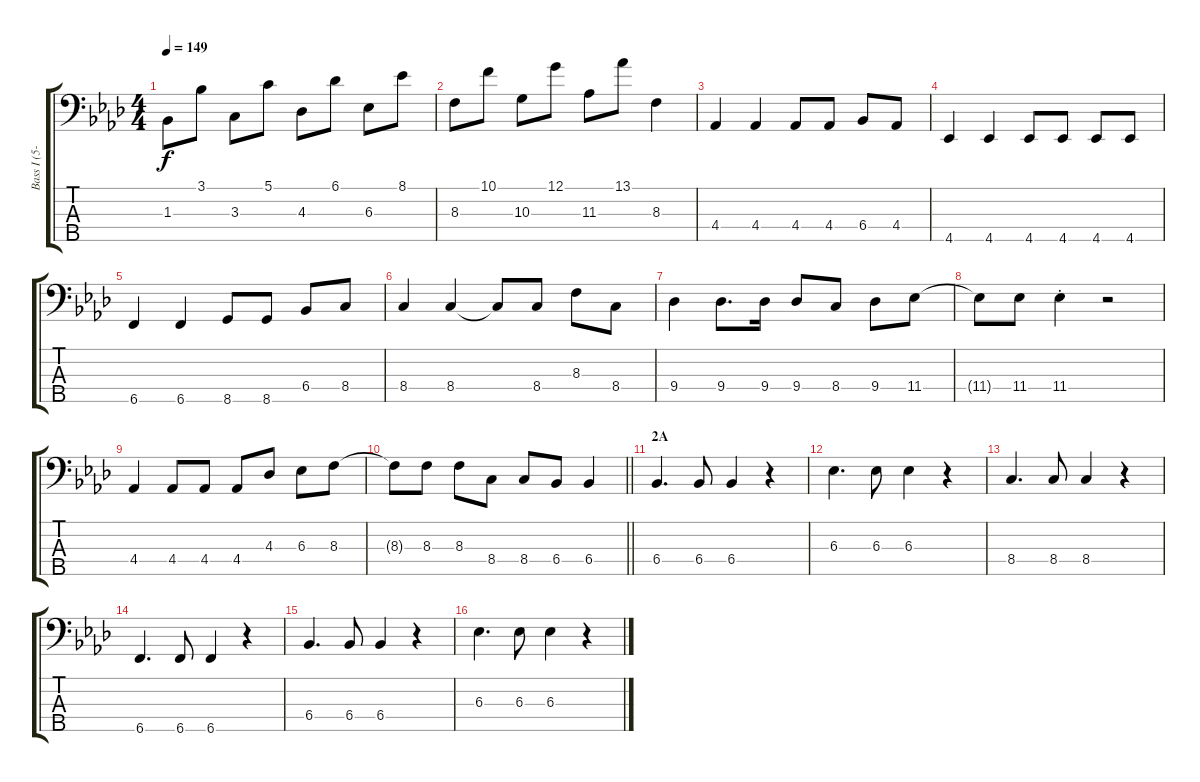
\track ("Bass I (5-Strings)" "Bass I (5-") {instrument electricbassfinger}
\staff {score tabs}
\tuning (G2 D2 A1 E1 B0) {hide}
\ts (4 4)
\tempo 149
\clef f4
\ks ab
1.3.8{dy f} 3.1.8 3.3.8 5.1.8 4.3.8 6.1.8 6.3.8 8.1.8 |
8.3.8 10.1.8 10.3.8 12.1.8 11.3.8 13.1.8 8.3.4 |
4.4.4 4.4.4 4.4.8 4.4.8 6.4.8 4.4.8 |
4.5.4 4.5.4 4.5.8 4.5.8 4.5.8 4.5.8 |
6.5.4 6.5.4 8.5.8 8.5.8 6.4.8 8.4.8 |
8.4.4 8.4.4 8.4{t}.8 8.4.8 8.3.8 8.4.8 |
9.4.4 9.4.8{d} 9.4.16 9.4.8 8.4.8 9.4.8 11.4.8 |
11.4{t}.8 11.4.8 11.4{st}.4 r.2 |
4.4.4 4.4.8 4.4.8 4.4.8 4.3.8 6.3.8 8.3.8 |
\barLineRight lightlight
8.3{t}.8 8.3.8 8.3.8 8.4.8 8.4.8 6.4.8 6.4.4 |
\section ("" "2A")
6.4.4{d} 6.4.8 6.4.4 r.4 |
6.3.4{d} 6.3.8 6.3.4 r.4 |
8.4.4{d} 8.4.8 8.4.4 r.4 |
6.5.4{d} 6.5.8 6.5.4 r.4 |
6.4.4{d} 6.4.8 6.4.4 r.4 |
6.3.4{d} 6.3.8 6.3.4 r.4
